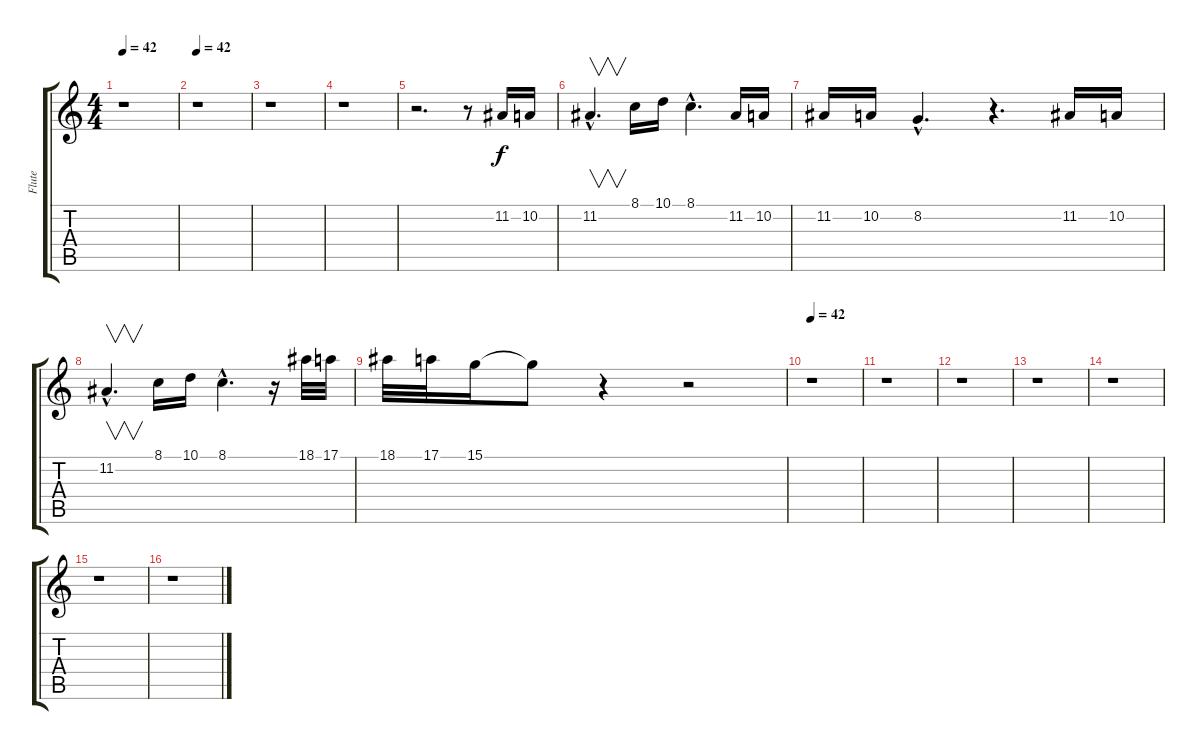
\track ("Flute" "Flute") {instrument flute}
\staff {score tabs}
\tuning (E4 B3 G3 D3 A2 E2) {hide}
\ts (4 4)
\tempo 42
\clef g2
\ks c
r.1{dy f instrument flute} |
\tempo 42
r.1 |
r.1 |
r.1 |
r.2{d} r.8 11.2.16 10.2.16 |
11.2{hac}.4{v d} 8.1.16 10.1.16 8.1{hac}.4{d} 11.2.16 10.2.16 |
11.2.16 10.2.16 8.2{hac}.4{d} r.4{d} 11.2.16 10.2.16 |
11.2{hac}.4{v d} 8.1.16 10.1.16 8.1{hac}.4{d} r.16 18.1.32 17.1.32 |
18.1.32 17.1.32 15.1.16 15.1{t}.8 r.4 r.2 |
\tempo 42
r.1 |
r.1 |
r.1 |
r.1 |
r.1 |
r.1 |
r.1
